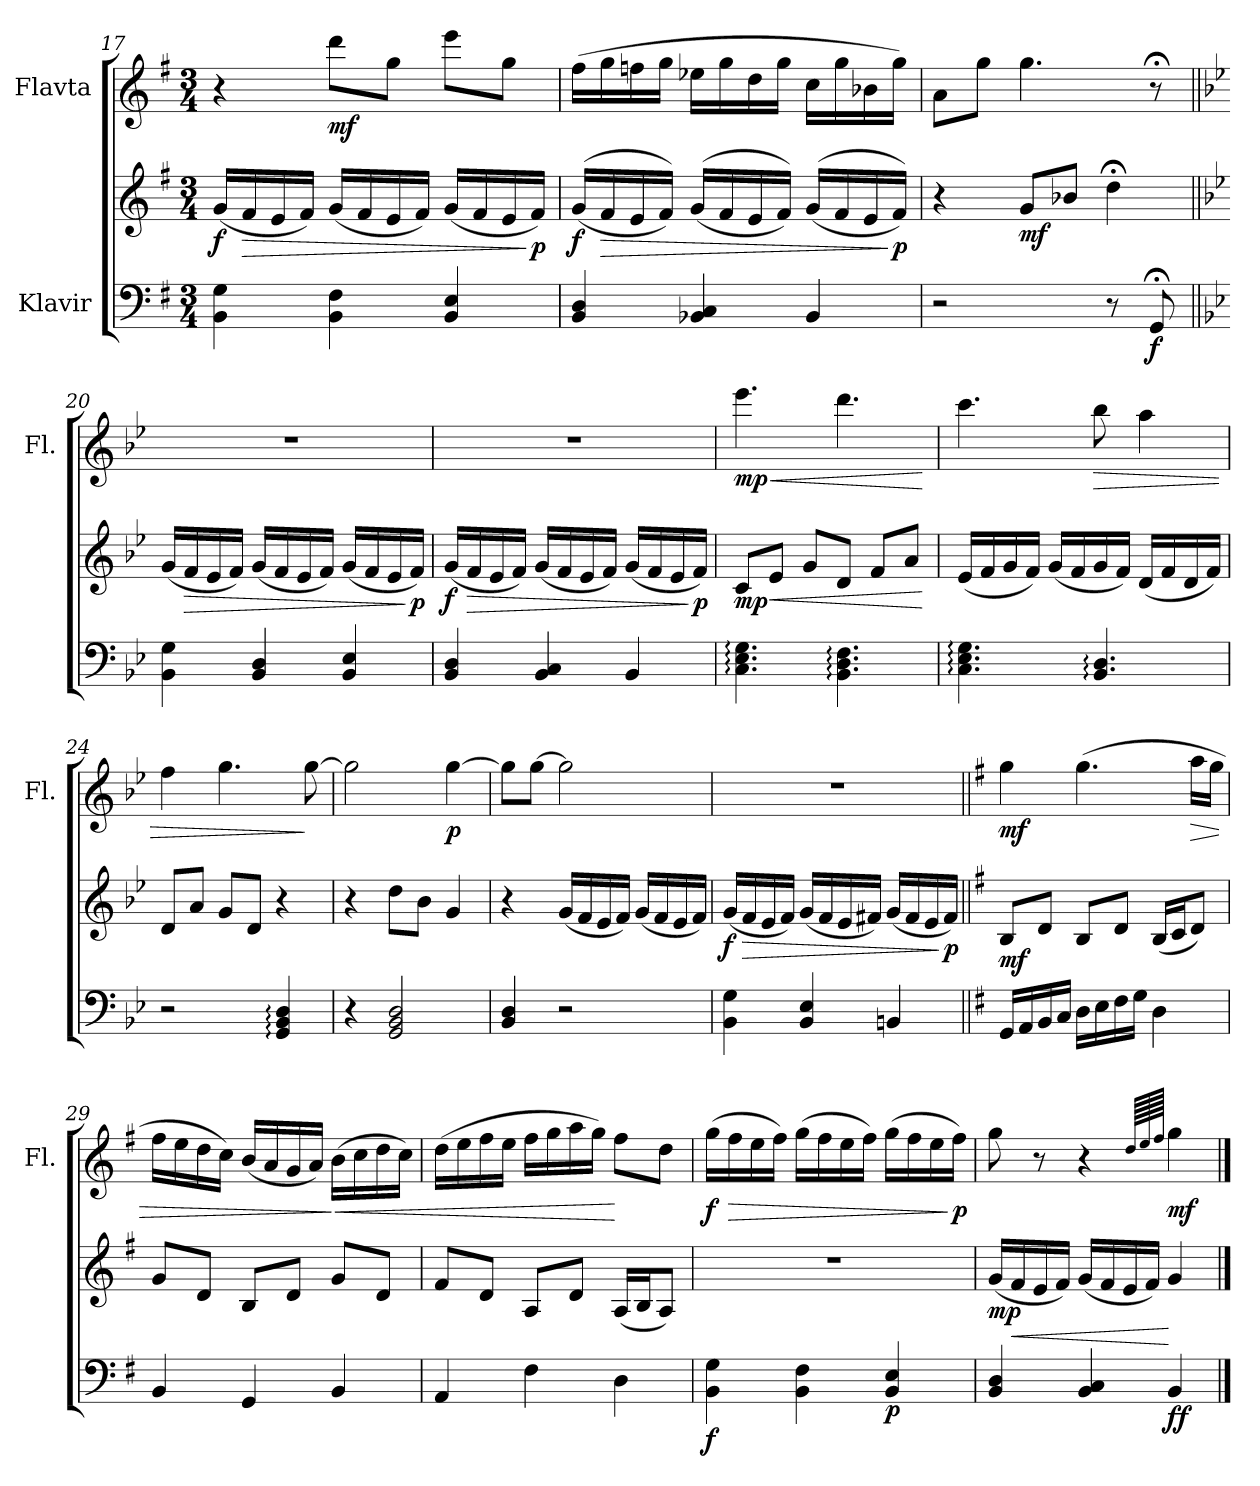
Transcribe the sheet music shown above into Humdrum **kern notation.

**kern	**kern	**dynam	**kern	**dynam
*part2	*part2	*part2	*part1	*part1
*staff3	*staff2	*staff2/3	*staff1	*staff1
*I"Klavir	*	*	*I"Flavta	*
*	*	*	*I'Fl.	*
*clefF4	*clefG2	*	*clefG2	*
*k[f#]	*k[f#]	*	*k[f#]	*
*M3/4	*M3/4	*	*M3/4	*
=17	=17	=17	=17	=17
!	!	!LO:DY:b	!	!
4BB\ 4G\	(16g/LL	f	4r	.
!	!	!LO:HP:b	!	!
.	16f#/	>	.	.
.	16e/	.	.	.
.	16f#/JJ)	.	.	.
!	!	!	!	!LO:DY:b
4BB\ 4F#\	(16g/LL	.	8ddd\L	mf
.	16f#/	.	.	.
.	16e/	.	8gg\J	.
.	16f#/JJ)	.	.	.
4BB/ 4E/	(16g/LL	.	8eee\L	.
.	16f#/	.	.	.
.	16e/	.	8gg\J	.
!	!	!LO:DY:n=1:b	!	!
.	16f#/JJ)	] p	.	.
!!LO:LB:g=z
=18	=18	=18	=18	=18
!	!	!LO:DY:b	!	!
4BB/ 4D/	((16g/LL	f	(16ff#\LL	.
!	!	!LO:HP:b	!	!
.	16f#/	>	16gg\	.
.	16e/	.	16ffn\	.
.	16f#/JJ))	.	16gg\JJ	.
4BB-X/ 4C/	((16g/LL	.	16ee-X\LL	.
.	16f#/	.	16gg\	.
.	16e/	.	16dd\	.
.	16f#/JJ))	.	16gg\JJ	.
4BB-/	((16g/LL	.	16cc\LL	.
.	16f#/	.	16gg\	.
.	16e/	.	16b-X\	.
!	!	!LO:DY:n=1:b	!	!
.	16f#/JJ))	] p	16gg\JJ)	.
=19	=19	=19	=19	=19
2r	4r	.	8a\L	.
.	.	.	8gg\J	.
!	!	!LO:DY:b	!	!
.	8g/L	mf	4.gg\	.
.	8b-X/J	.	.	.
8r	4dd;<\	.	.	.
!	!	!LO:DY:b=2	!	!
8GG;</	.	f	8r;<	.
!!LO:LB:g=z
=20||	=20||	=20||	=20||	=20||
*k[b-e-]	*k[b-e-]	*	*k[b-e-]	*
!	!	!LO:DY:b=2	!	!
!	!	!LO:DY:n=1:b	!	!
4BB-\ 4G\	(16g/LL	mf f	2.r	.
!	!	!LO:HP:b	!	!
.	16f/	>	.	.
.	16e-/	.	.	.
.	16f/JJ)	.	.	.
4BB-/ 4D/	(16g/LL	.	.	.
.	16f/	.	.	.
.	16e-/	.	.	.
.	16f/JJ)	.	.	.
4BB-/ 4E-/	(16g/LL	.	.	.
.	16f/	.	.	.
.	16e-/	.	.	.
!	!	!LO:DY:n=2:b	!	!
.	16f/JJ)	] p	.	.
=21	=21	=21	=21	=21
!	!	!LO:DY:b	!	!
4BB-/ 4D/	(16g/LL	f	2.r	.
!	!	!LO:HP:b	!	!
.	16f/	>	.	.
.	16e-/	.	.	.
.	16f/JJ)	.	.	.
4BB-/ 4C/	(16g/LL	.	.	.
.	16f/	.	.	.
.	16e-/	.	.	.
.	16f/JJ)	.	.	.
4BB-/	(16g/LL	.	.	.
.	16f/	.	.	.
.	16e-/	.	.	.
!	!	!LO:DY:n=1:b	!	!
.	16f/JJ)	] p	.	.
=22	=22	=22	=22	=22
!	!	!LO:DY:b	!	!LO:HP:b
!	!	!	!	!LO:DY:n=1:b
4.C\: 4.E-\: 4.G\:	8c/L	mp	4.eee-\	< mp
!	!	!LO:HP:b	!	!
.	8e-/J	<	.	.
.	8g/L	.	.	.
4.BB-\: 4.D\: 4.F\:	8d/J	.	4.ddd\	.
.	8f/L	.	.	.
.	8a/J	.	.	.
.	.	[	.	[
=23	=23	=23	=23	=23
4.C\: 4.E-\: 4.G\:	(16e-/LL	.	4.ccc\	.
.	16f/	.	.	.
.	16g/	.	.	.
.	16f/JJ)	.	.	.
.	(16g/LL	.	.	.
.	16f/	.	.	.
!	!	!	!	!LO:HP:b
4.BB-/: 4.D/:	16g/	.	8bb-\	>
.	16f/JJ)	.	.	.
.	(16d/LL	.	4aa\	.
.	16f/	.	.	.
.	16d/	.	.	.
.	16f/JJ)	.	.	.
!!LO:PB:g=z
=24	=24	=24	=24	=24
2r	8d/L	.	4ff\	.
.	8a/J	.	.	.
.	8g/L	.	4.gg\	.
.	8d/J	.	.	.
4GG/: 4BB-/: 4D/:	4r	.	.	.
.	.	.	[8gg\	]
=25	=25	=25	=25	=25
4r	4r	.	2gg\]	.
2GG/ 2BB-/ 2D/	8dd\L	.	.	.
.	8b-\J	.	.	.
!	!	!	!	!LO:DY:b
.	4g/	.	[4gg\	p
=26	=26	=26	=26	=26
4BB-/ 4D/	4r	.	8gg\L]	.
.	.	.	[8gg\J	.
2r	(16g/LL	.	2gg\]	.
.	16f/	.	.	.
.	16e-/	.	.	.
.	16f/JJ)	.	.	.
.	(16g/LL	.	.	.
.	16f/	.	.	.
.	16e-/	.	.	.
.	16f/JJ)	.	.	.
=27	=27	=27	=27	=27
!	!	!LO:DY:b	!	!
4BB-\ 4G\	(16g/LL	f	2.r	.
!	!	!LO:HP:b	!	!
.	16f/	>	.	.
.	16e-/	.	.	.
.	16f/JJ)	.	.	.
4BB-/ 4E-/	(16g/LL	.	.	.
.	16f/	.	.	.
.	16e-/	.	.	.
.	16f#X/JJ)	.	.	.
4BBn/	(16g/LL	.	.	.
.	16f#/	.	.	.
.	16e-/	.	.	.
!	!	!LO:DY:n=1:b	!	!
.	16f#/JJ)	] p	.	.
!!LO:LB:g=z
=28||	=28||	=28||	=28||	=28||
*k[f#]	*k[f#]	*	*k[f#]	*
!	!	!LO:DY:b	!	!LO:DY:b
16GG/LL	8B/L	mf	4gg\	mf
16AA/	.	.	.	.
16BB/	8d/J	.	.	.
16C/JJ	.	.	.	.
16D\LL	8B/L	.	(4.gg\	.
16E\	.	.	.	.
16F#\	8d/J	.	.	.
16G\JJ	.	.	.	.
4D\	(16B/LL	.	.	.
.	16c/J	.	.	.
!	!	!	!	!LO:HP:b
.	8d/J)	.	16aa\LL	>
.	.	.	16gg\JJ	.
=29	=29	=29	=29	=29
4BB/	8g/L	.	16ff#\LL	.
.	.	.	16ee\	.
.	8d/J	.	16dd\	.
.	.	.	16cc\JJ)	.
4GG/	8B/L	.	(16b/LL	.
.	.	.	16a/	.
.	8d/J	.	16g/	.
.	.	.	16a/JJ)	.
!	!	!	!	!LO:HP:n=1:b
4BB/	8g/L	.	(16b\LL	] <
.	.	.	16cc\	.
.	8d/J	.	16dd\	.
.	.	.	16cc\JJ)	.
=30	=30	=30	=30	=30
4AA/	8f#/L	.	(16dd\LL	.
.	.	.	16ee\	.
.	8d/J	.	16ff#\	.
.	.	.	16ee\JJ	.
4F#\	8A/L	.	16ff#\LL	.
.	.	.	16gg\	.
.	8d/J	.	16aa\	.
.	.	.	16gg\JJ)	.
4D\	(16A/LL	.	8ff#\L	[
.	16B/J	.	.	.
.	8A/J)	.	8dd\J	.
!!LO:LB:g=z
=31	=31	=31	=31	=31
!	!	!LO:DY:b=2	!	!LO:DY:b
4BB\ 4G\	2.r	f	(16gg\LL	f
!	!	!	!	!LO:HP:b
.	.	.	16ff#\	>
.	.	.	16ee\	.
.	.	.	16ff#\JJ)	.
4BB\ 4F#\	.	.	(16gg\LL	.
.	.	.	16ff#\	.
.	.	.	16ee\	.
.	.	.	16ff#\JJ)	.
!	!	!LO:DY:b=2	!	!
4BB/ 4E/	.	p	(16gg\LL	.
.	.	.	16ff#\	.
.	.	.	16ee\	.
!	!	!	!	!LO:DY:n=1:b
.	.	.	16ff#\JJ)	] p
=32	=32	=32	=32	=32
!	!	!LO:DY:b	!	!
4BB/ 4D/	(16g/LL	mp	8gg\	.
!	!	!LO:HP:b	!	!
.	16f#/	<	.	.
.	16e/	.	8r	.
.	16f#/JJ)	.	.	.
4BB/ 4C/	(16g/LL	.	4r	.
.	16f#/	.	.	.
.	16e/	.	.	.
.	16f#/JJ)	.	.	.
.	.	.	128qdd/LLLLL	.
.	.	.	128qee/	.
.	.	.	128qff#/JJJJJ	.
!	!	!LO:DY:n=1:b=2	!	!
!	!	!LO:DY:n=2:b	!	!LO:DY:b
4BB/	4g/	[ f f	4gg\	mf
==	==	==	==	==
*-	*-	*-	*-	*-
